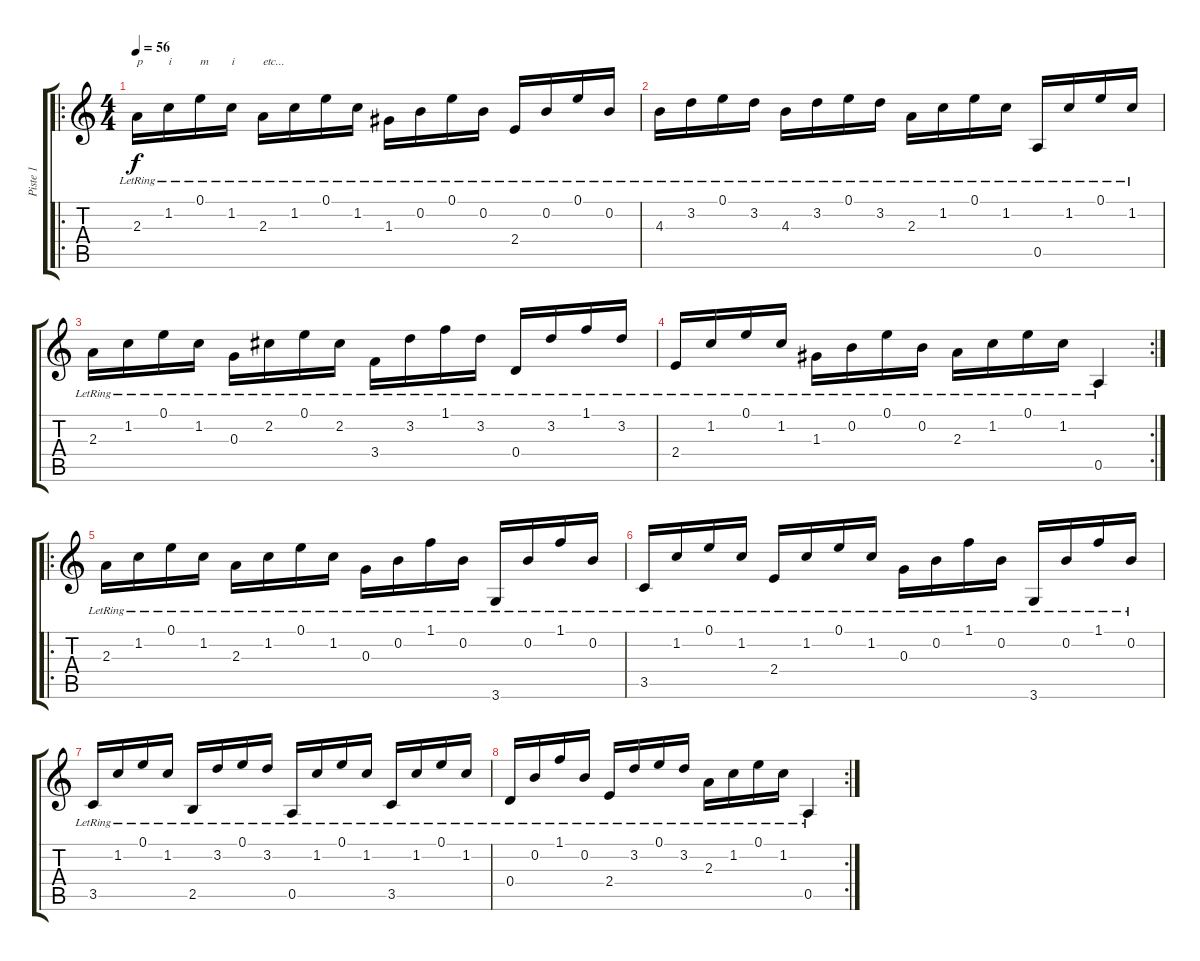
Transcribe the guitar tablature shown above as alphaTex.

\track ("Piste 1" "Piste 1") {instrument acousticguitarnylon}
\staff {score tabs}
\tuning (E4 B3 G3 D3 A2 E2) {hide}
\ro
\ts (4 4)
\tempo 56
\clef g2
\ks c
2.3{lr}.16{txt "p" dy f instrument acousticguitarnylon} 1.2{lr}.16{txt "i"} 0.1{lr}.16{txt "m"} 1.2{lr}.16{txt "i"} 2.3{lr}.16{txt "etc..."} 1.2{lr}.16 0.1{lr}.16 1.2{lr}.16 1.3{lr}.16 0.2{lr}.16 0.1{lr}.16 0.2{lr}.16 2.4{lr}.16 0.2{lr}.16 0.1{lr}.16 0.2{lr}.16 |
4.3{lr}.16 3.2{lr}.16 0.1{lr}.16 3.2{lr}.16 4.3{lr}.16 3.2{lr}.16 0.1{lr}.16 3.2{lr}.16 2.3{lr}.16 1.2{lr}.16 0.1{lr}.16 1.2{lr}.16 0.5{lr}.16 1.2{lr}.16 0.1{lr}.16 1.2{lr}.16 |
2.3{lr}.16 1.2{lr}.16 0.1{lr}.16 1.2{lr}.16 0.3{lr}.16 2.2{lr}.16 0.1{lr}.16 2.2{lr}.16 3.4{lr}.16 3.2{lr}.16 1.1{lr}.16 3.2{lr}.16 0.4{lr}.16 3.2{lr}.16 1.1{lr}.16 3.2{lr}.16 |
\rc 2
2.4{lr}.16 1.2{lr}.16 0.1{lr}.16 1.2{lr}.16 1.3{lr}.16 0.2{lr}.16 0.1{lr}.16 0.2{lr}.16 2.3{lr}.16 1.2{lr}.16 0.1{lr}.16 1.2{lr}.16 0.5{lr}.4 |
\ro
2.3{lr}.16 1.2{lr}.16 0.1{lr}.16 1.2{lr}.16 2.3{lr}.16 1.2{lr}.16 0.1{lr}.16 1.2{lr}.16 0.3{lr}.16 0.2{lr}.16 1.1{lr}.16 0.2{lr}.16 3.6{lr}.16 0.2{lr}.16 1.1{lr}.16 0.2{lr}.16 |
3.5{lr}.16 1.2{lr}.16 0.1{lr}.16 1.2{lr}.16 2.4{lr}.16 1.2{lr}.16 0.1{lr}.16 1.2{lr}.16 0.3{lr}.16 0.2{lr}.16 1.1{lr}.16 0.2{lr}.16 3.6{lr}.16 0.2{lr}.16 1.1{lr}.16 0.2{lr}.16 |
3.5{lr}.16 1.2{lr}.16 0.1{lr}.16 1.2{lr}.16 2.5{lr}.16 3.2{lr}.16 0.1{lr}.16 3.2{lr}.16 0.5{lr}.16 1.2{lr}.16 0.1{lr}.16 1.2{lr}.16 3.5{lr}.16 1.2{lr}.16 0.1{lr}.16 1.2{lr}.16 |
\rc 2
0.4{lr}.16 0.2{lr}.16 1.1{lr}.16 0.2{lr}.16 2.4{lr}.16 3.2{lr}.16 0.1{lr}.16 3.2{lr}.16 2.3{lr}.16 1.2{lr}.16 0.1{lr}.16 1.2{lr}.16 0.5{lr}.4
